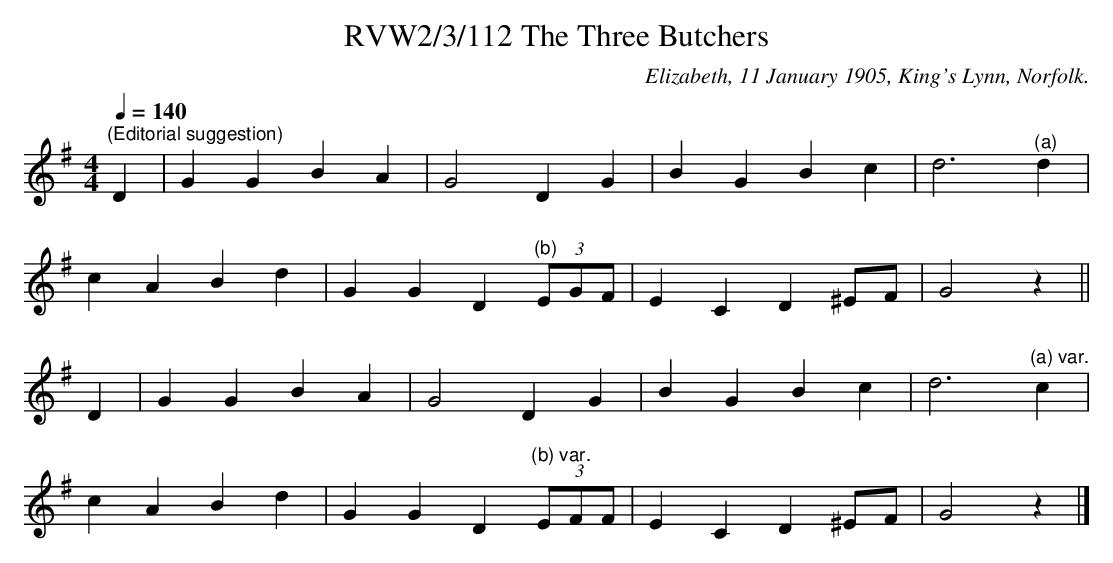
X:1
T:RVW2/3/112 The Three Butchers
C:Elizabeth, 11 January 1905, King's Lynn, Norfolk.
L:1/4
Q:1/4=140
M:4/4
K:G
"^(Editorial suggestion)" D | G G B A | G2 D G | B G B c | d3"^(a)" d |$ c A B d |
G G D"^(b)" (3E/G/F/ | E C D ^E/F/ | G2 z ||$ D | G G B A | G2 D G | B G B c | d3"^(a) var." c |$
c A B d | G G D"^(b) var." (3E/F/F/ | E C D ^E/F/ | G2 z |]
